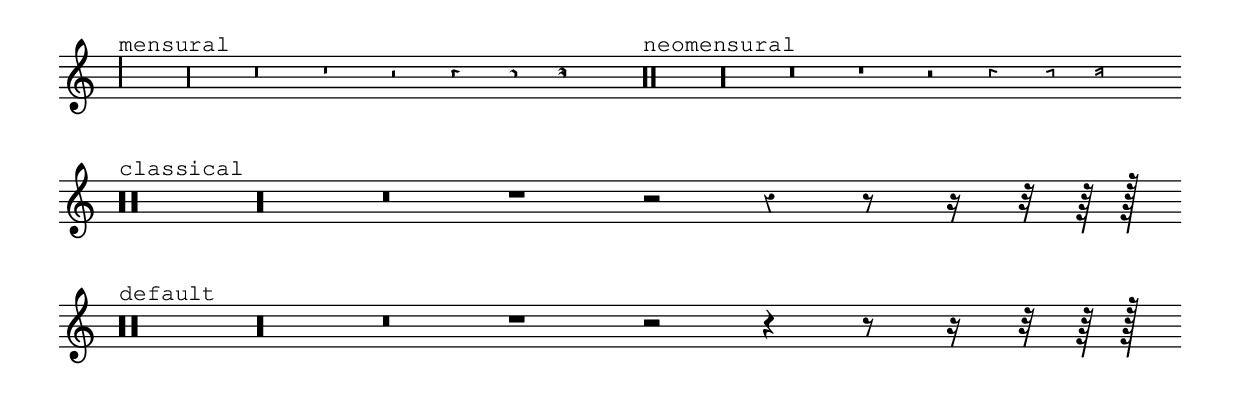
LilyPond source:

%% Do not edit this file; it is automatically
%% generated from LSR http://lsr.dsi.unimi.it
%% This file is in the public domain.
\version "2.13.29"

\header {
  lsrtags = "rhythms, ancient-notation, tweaks-and-overrides"

%% Translation of GIT committish: 0b55335aeca1de539bf1125b717e0c21bb6fa31b
  doctitlees = "Estilos de silencios"
  texidoces = "
Los silencios se pueden imprimir en distintos estilos.
"

%% Translation of GIT committish: 0a868be38a775ecb1ef935b079000cebbc64de40

  doctitlede = "Pausenstile"
  texidocde = "
Pausen können in verschiedenen Stilen dargestellt werden.
"



%% Translation of GIT committish: 4da4307e396243a5a3bc33a0c2753acac92cb685
  texidocfr = "
Les silences peuvent être gravés selon différents styles.

"
  doctitlefr = "Styles de silences"

  texidoc = "
Rests may be used in various styles.




"
  doctitle = "Rest styles"
} % begin verbatim

\layout {
  indent = 0
  \context {
    \Staff
    \remove "Time_signature_engraver"
  }
}

\new Staff \relative c {
  \cadenzaOn
  \override Staff.Rest #'style = #'mensural
  r\maxima^\markup \typewriter { mensural }
  r\longa r\breve r1 r2 r4 r8 r16 s32 s64 s128 s128
  \bar ""

  \override Staff.Rest #'style = #'neomensural
  r\maxima^\markup \typewriter { neomensural }
  r\longa r\breve r1 r2 r4 r8 r16 s32 s64 s128 s128
  \bar ""

  \override Staff.Rest #'style = #'classical
  r\maxima^\markup \typewriter { classical }
  r\longa r\breve r1 r2 r4 r8 r16 r32 r64 r128 s128
  \bar ""

  \override Staff.Rest  #'style = #'default
  r\maxima^\markup \typewriter { default }
  r\longa r\breve r1 r2 r4 r8 r16 r32 r64 r128 s128
}

